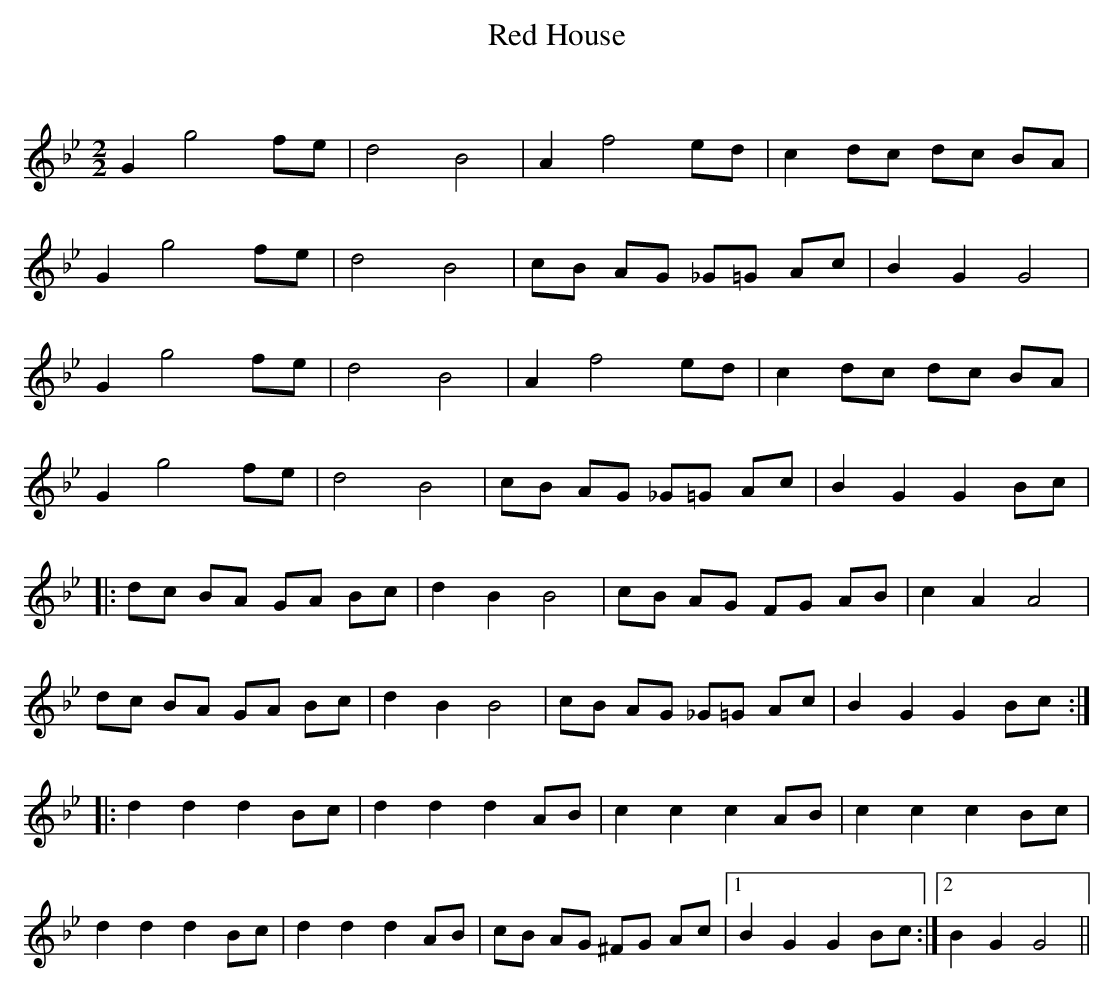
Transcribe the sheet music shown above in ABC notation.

X:1
T: Red House
C:
Q: 232
K:Gm
M:2/2
L:1/8
G2 g4 fe|d4 B4|A2 f4 ed|c2 dc dc BA|
G2 g4 fe|d4 B4|cB AG _G=G Ac|B2 G2 G4|
G2 g4 fe|d4 B4|A2 f4 ed|c2 dc dc BA|
G2 g4 fe|d4 B4|cB AG _G=G Ac|B2 G2 G2 Bc|
|:dc BA GA Bc|d2 B2 B4|cB AG FG AB|c2 A2 A4|
dc BA GA Bc|d2 B2 B4|cB AG _G=G Ac|B2 G2 G2 Bc:|
|:d2 d2 d2 Bc|d2 d2 d2 AB|c2 c2 c2 AB|c2 c2 c2 Bc|
d2 d2 d2 Bc|d2 d2 d2 AB|cB AG ^FG Ac|1B2 G2 G2 Bc:|2B2 G2 G4||
